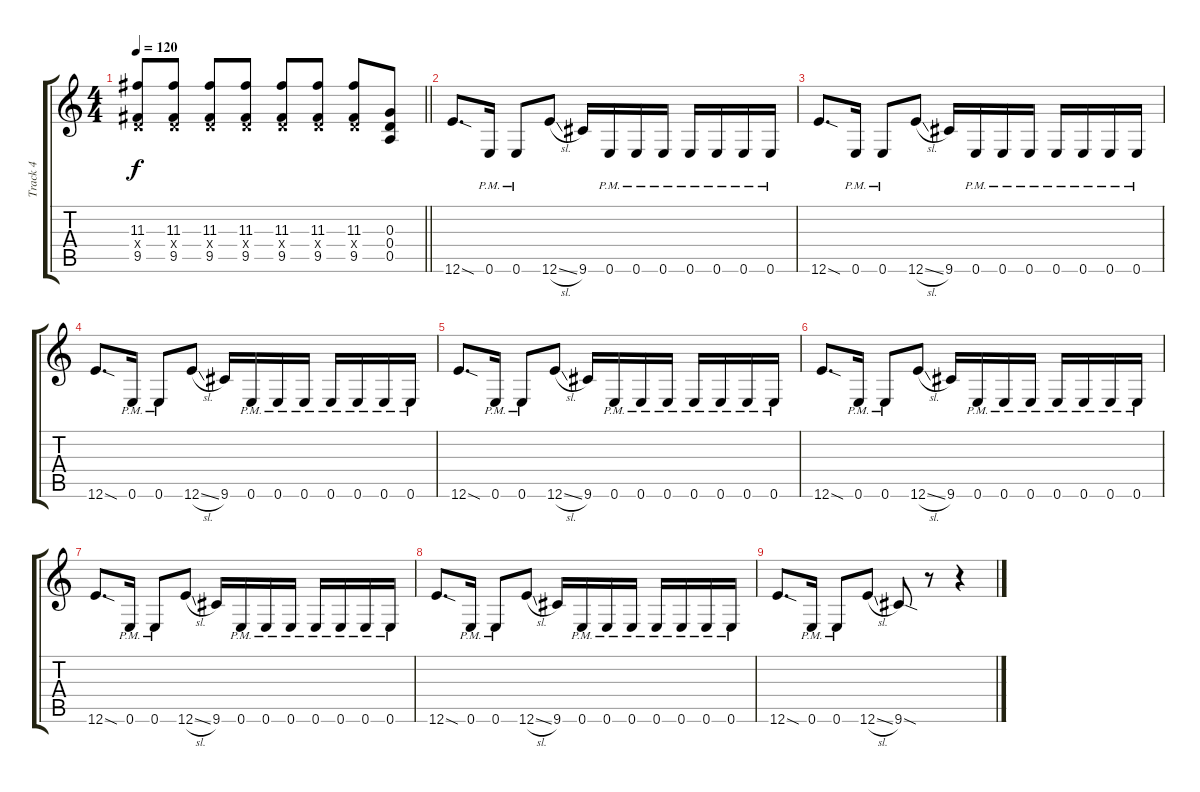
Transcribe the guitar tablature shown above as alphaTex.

\track ("Track 4" "Track 4") {instrument distortionguitar}
\staff {score tabs}
\tuning (E4 B3 G3 D3 A2 E2) {hide}
\ts (4 4)
\tempo 120
\clef g2
\barLineRight lightlight
\ks c
(11.3 0.4{x} 9.5).8{dy f} (11.3 0.4{x} 9.5).8 (11.3 0.4{x} 9.5).8 (11.3 0.4{x} 9.5).8 (11.3 0.4{x} 9.5).8 (11.3 0.4{x} 9.5).8 (11.3 0.4{x} 9.5).8 (0.3 0.4 0.5).8 |
12.6{sod}.8{d} 0.6{pm}.16 0.6{pm}.8 12.6{sl}.8 9.6.16 0.6{pm}.16 0.6{pm}.16 0.6{pm}.16 0.6{pm}.16 0.6{pm}.16 0.6{pm}.16 0.6{pm}.16 |
12.6{sod}.8{d} 0.6{pm}.16 0.6{pm}.8 12.6{sl}.8 9.6.16 0.6{pm}.16 0.6{pm}.16 0.6{pm}.16 0.6{pm}.16 0.6{pm}.16 0.6{pm}.16 0.6{pm}.16 |
12.6{sod}.8{d} 0.6{pm}.16 0.6{pm}.8 12.6{sl}.8 9.6.16 0.6{pm}.16 0.6{pm}.16 0.6{pm}.16 0.6{pm}.16 0.6{pm}.16 0.6{pm}.16 0.6{pm}.16 |
12.6{sod}.8{d} 0.6{pm}.16 0.6{pm}.8 12.6{sl}.8 9.6.16 0.6{pm}.16 0.6{pm}.16 0.6{pm}.16 0.6{pm}.16 0.6{pm}.16 0.6{pm}.16 0.6{pm}.16 |
12.6{sod}.8{d} 0.6{pm}.16 0.6{pm}.8 12.6{sl}.8 9.6.16 0.6{pm}.16 0.6{pm}.16 0.6{pm}.16 0.6{pm}.16 0.6{pm}.16 0.6{pm}.16 0.6{pm}.16 |
12.6{sod}.8{d} 0.6{pm}.16 0.6{pm}.8 12.6{sl}.8 9.6.16 0.6{pm}.16 0.6{pm}.16 0.6{pm}.16 0.6{pm}.16 0.6{pm}.16 0.6{pm}.16 0.6{pm}.16 |
12.6{sod}.8{d} 0.6{pm}.16 0.6{pm}.8 12.6{sl}.8 9.6.16 0.6{pm}.16 0.6{pm}.16 0.6{pm}.16 0.6{pm}.16 0.6{pm}.16 0.6{pm}.16 0.6{pm}.16 |
12.6{sod}.8{d} 0.6{pm}.16 0.6{pm}.8 12.6{sl}.8 9.6{sod}.8 r.8 r.4
